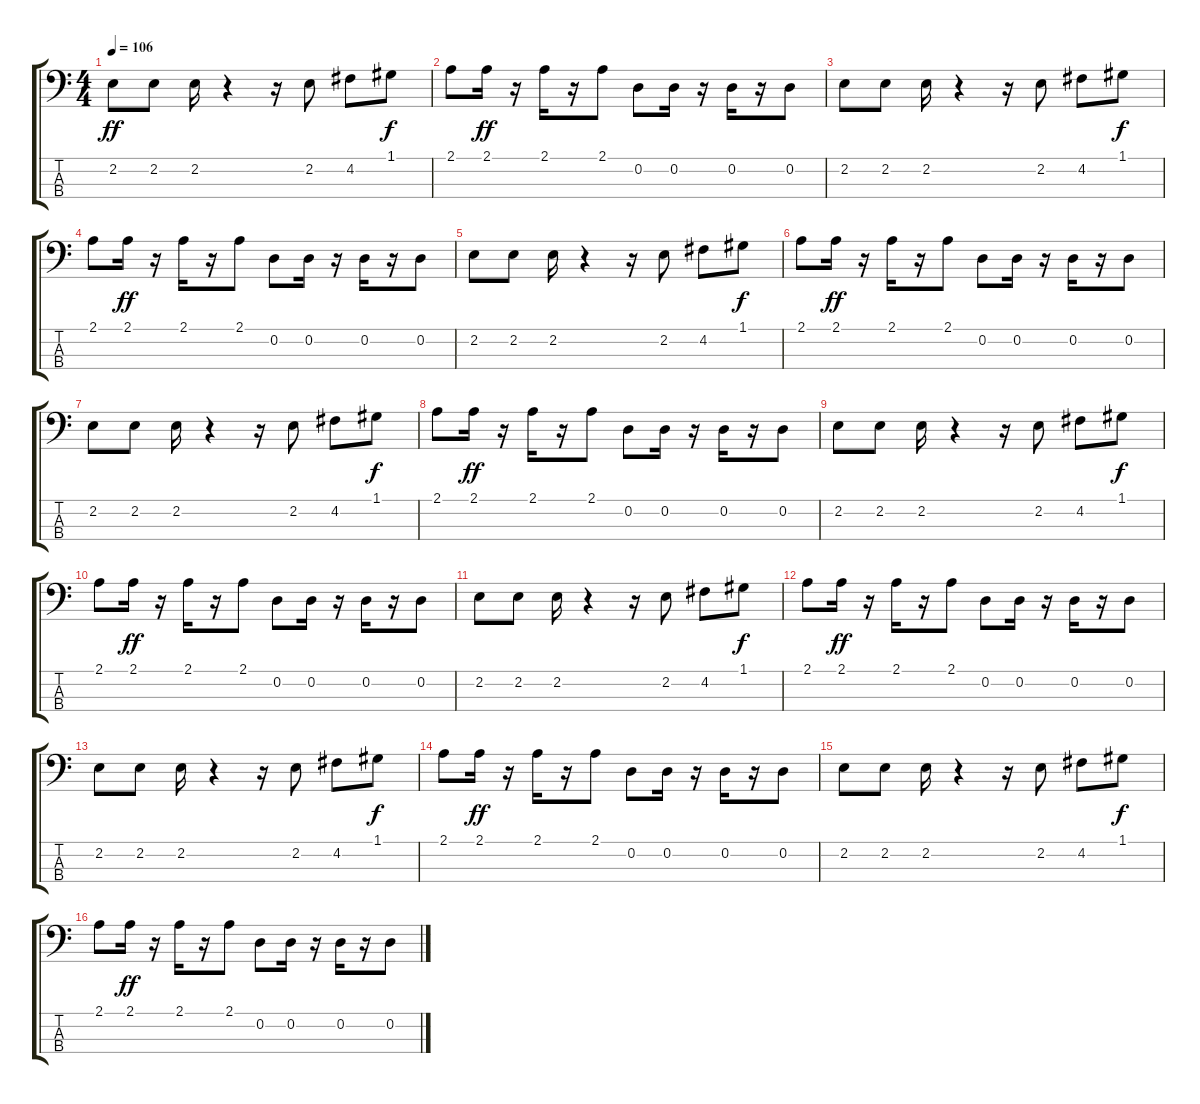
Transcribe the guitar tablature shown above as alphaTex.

\track "" {instrument electricbassfinger}
\staff {score tabs}
\tuning (G2 D2 A1 E1) {hide}
\ts (4 4)
\tempo 106
\clef f4
\ks c
2.2.8{dy ff} 2.2.8 2.2.16 r.4 r.16 2.2.8 4.2.8 1.1.8{dy f} |
2.1.8 2.1.16{dy ff} r.16 2.1.16 r.16 2.1.8 0.2.8 0.2.16 r.16 0.2.16 r.16 0.2.8 |
2.2.8 2.2.8 2.2.16 r.4 r.16 2.2.8 4.2.8 1.1.8{dy f} |
2.1.8 2.1.16{dy ff} r.16 2.1.16 r.16 2.1.8 0.2.8 0.2.16 r.16 0.2.16 r.16 0.2.8 |
2.2.8 2.2.8 2.2.16 r.4 r.16 2.2.8 4.2.8 1.1.8{dy f} |
2.1.8 2.1.16{dy ff} r.16 2.1.16 r.16 2.1.8 0.2.8 0.2.16 r.16 0.2.16 r.16 0.2.8 |
2.2.8 2.2.8 2.2.16 r.4 r.16 2.2.8 4.2.8 1.1.8{dy f} |
2.1.8 2.1.16{dy ff} r.16 2.1.16 r.16 2.1.8 0.2.8 0.2.16 r.16 0.2.16 r.16 0.2.8 |
2.2.8 2.2.8 2.2.16 r.4 r.16 2.2.8 4.2.8 1.1.8{dy f} |
2.1.8 2.1.16{dy ff} r.16 2.1.16 r.16 2.1.8 0.2.8 0.2.16 r.16 0.2.16 r.16 0.2.8 |
2.2.8 2.2.8 2.2.16 r.4 r.16 2.2.8 4.2.8 1.1.8{dy f} |
2.1.8 2.1.16{dy ff} r.16 2.1.16 r.16 2.1.8 0.2.8 0.2.16 r.16 0.2.16 r.16 0.2.8 |
2.2.8 2.2.8 2.2.16 r.4 r.16 2.2.8 4.2.8 1.1.8{dy f} |
2.1.8 2.1.16{dy ff} r.16 2.1.16 r.16 2.1.8 0.2.8 0.2.16 r.16 0.2.16 r.16 0.2.8 |
2.2.8 2.2.8 2.2.16 r.4 r.16 2.2.8 4.2.8 1.1.8{dy f} |
2.1.8 2.1.16{dy ff} r.16 2.1.16 r.16 2.1.8 0.2.8 0.2.16 r.16 0.2.16 r.16 0.2.8
